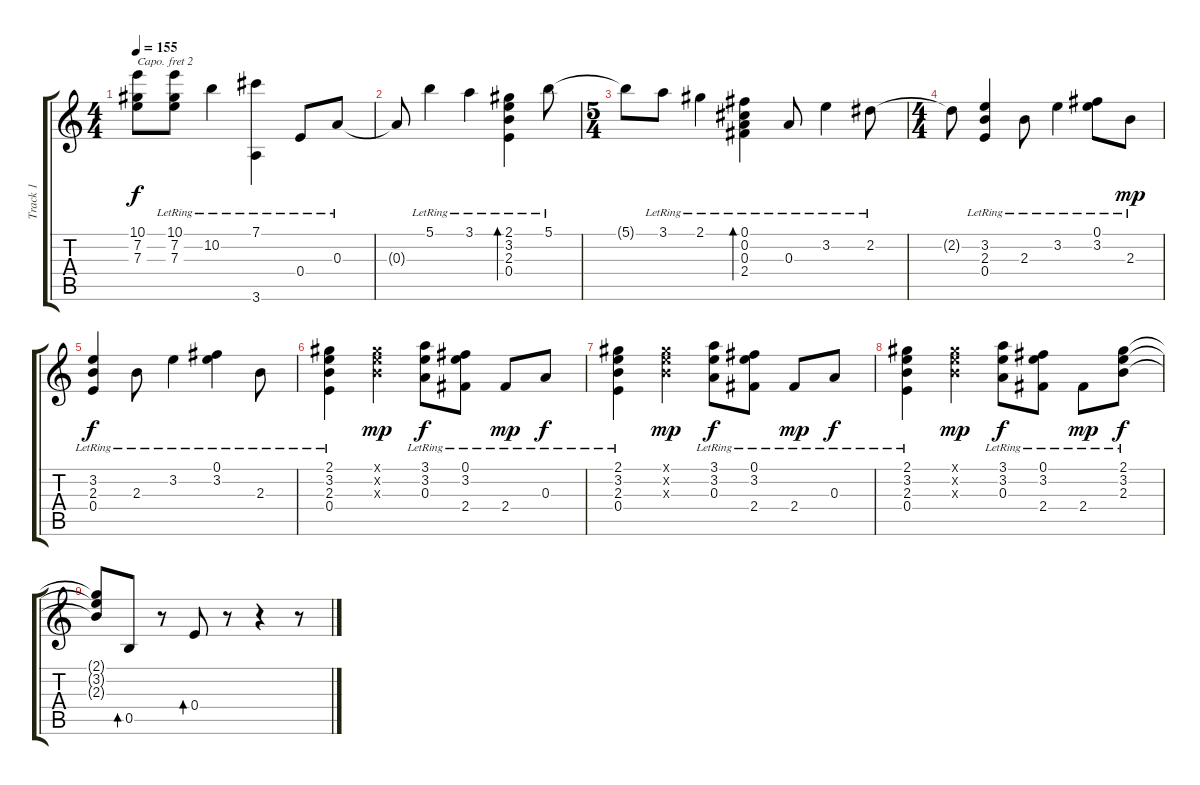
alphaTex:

\track ("Track 1" "Track 1") {instrument acousticguitarsteel}
\staff {score tabs}
\capo 2
\tuning (E4 B3 G3 D3 A2 E2) {hide}
\ts (4 4)
\tempo 155
\clef g2
\ks c
(10.1{t} 7.2{t} 7.3{t}).8{dy f} (10.1{lr} 7.2{lr} 7.3{lr}).8 10.2{lr}.4 (7.1{lr} 3.6{lr}).4 0.4{lr}.8 0.3{lr}.8 |
0.3{t}.8 5.1{lr}.4 3.1{lr}.4 (2.1{lr} 3.2{lr} 2.3{lr} 0.4{lr}).4{bd 120} 5.1{lr}.8 |
\ts (5 4)
5.1{t}.8 3.1{lr}.8 2.1{lr}.4 (0.1{lr} 0.2{lr} 0.3{lr} 2.4{lr}).4{bd 120} 0.3{lr}.8 3.2{lr}.4 2.2{lr}.8 |
\ts (4 4)
2.2{t}.8 (3.2{lr} 2.3{lr} 0.4{lr}).4 2.3{lr}.8 3.2{lr}.4 (0.1{lr} 3.2{lr}).8 2.3{lr}.8{dy mp} |
(3.2{lr} 2.3{lr} 0.4{lr}).4{dy f} 2.3{lr}.8 3.2{lr}.4 (0.1{lr} 3.2{lr}).4 2.3{lr}.8 |
(2.1{lr} 3.2{lr} 2.3{lr} 0.4{lr}).4 (2.1{x} 3.2{x} 2.3{x}).4{dy mp} (3.1{lr} 3.2{lr} 0.3{lr}).8{dy f} (0.1{lr} 3.2{lr} 2.4{lr}).8 2.4{lr}.8{dy mp} 0.3{lr}.8{dy f} |
(2.1{lr} 3.2{lr} 2.3{lr} 0.4{lr}).4 (2.1{x} 3.2{x} 2.3{x}).4{dy mp} (3.1{lr} 3.2{lr} 0.3{lr}).8{dy f} (0.1{lr} 3.2{lr} 2.4{lr}).8 2.4{lr}.8{dy mp} 0.3{lr}.8{dy f} |
(2.1{lr} 3.2{lr} 2.3{lr} 0.4{lr}).4 (2.1{x} 3.2{x} 2.3{x}).4{dy mp} (3.1{lr} 3.2{lr} 0.3{lr}).8{dy f} (0.1{lr} 3.2{lr} 2.4{lr}).8 2.4{lr}.8{dy mp} (2.1{lr} 3.2{lr} 2.3{lr}).8{dy f} |
(2.1{t} 3.2{t} 2.3{t}).8 0.5.8{bd 30} r.8 0.4.8{bd 30} r.8 r.4 r.8
